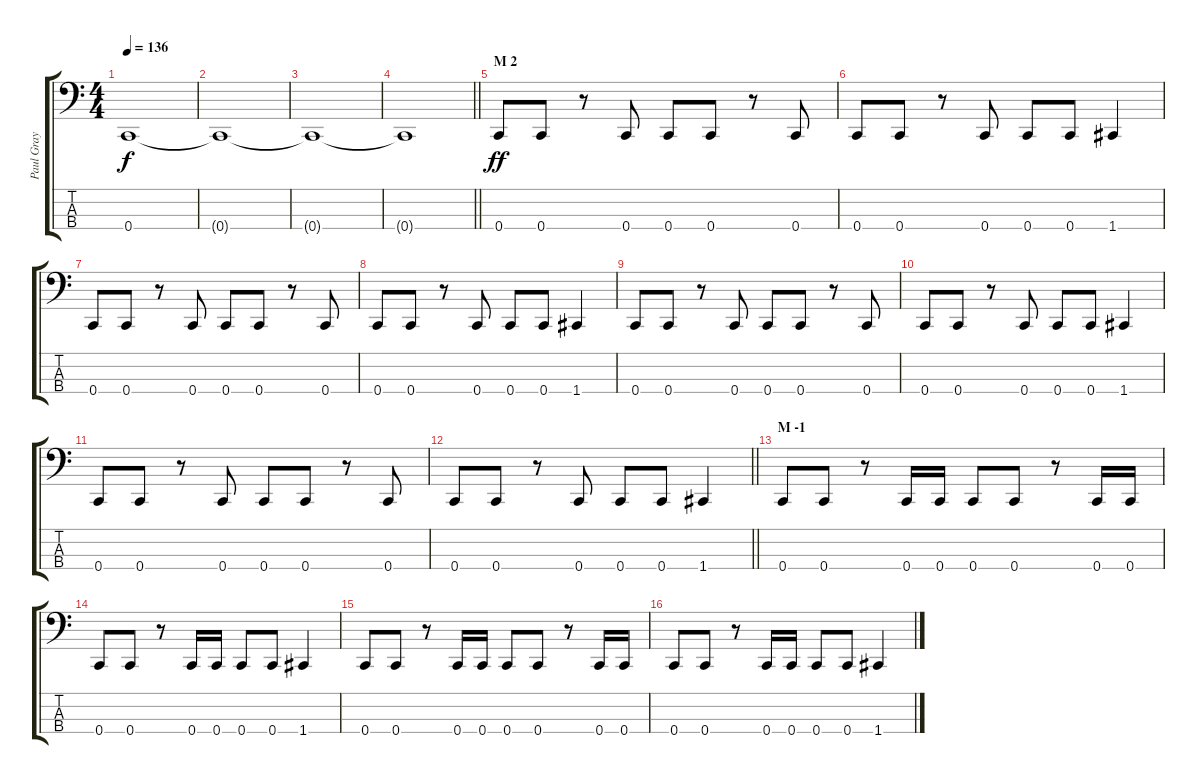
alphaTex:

\track ("Paul Gray" "Paul Gray") {instrument electricbasspick}
\staff {score tabs}
\tuning (F2 C2 G1 C1) {hide}
\ts (4 4)
\tempo 136
\clef f4
\ks c
0.4{t}.1{dy f} |
0.4{t}.1 |
0.4{t}.1 |
\barLineRight lightlight
0.4{t}.1 |
\section ("" "M 2")
0.4.8{dy ff} 0.4.8 r.8 0.4.8 0.4.8 0.4.8 r.8 0.4.8 |
0.4.8 0.4.8 r.8 0.4.8 0.4.8 0.4.8 1.4.4 |
0.4.8 0.4.8 r.8 0.4.8 0.4.8 0.4.8 r.8 0.4.8 |
0.4.8 0.4.8 r.8 0.4.8 0.4.8 0.4.8 1.4.4 |
0.4.8 0.4.8 r.8 0.4.8 0.4.8 0.4.8 r.8 0.4.8 |
0.4.8 0.4.8 r.8 0.4.8 0.4.8 0.4.8 1.4.4 |
0.4.8 0.4.8 r.8 0.4.8 0.4.8 0.4.8 r.8 0.4.8 |
\barLineRight lightlight
0.4.8 0.4.8 r.8 0.4.8 0.4.8 0.4.8 1.4.4 |
\section ("" "M -1")
0.4.8 0.4.8 r.8 0.4.16 0.4.16 0.4.8 0.4.8 r.8 0.4.16 0.4.16 |
0.4.8 0.4.8 r.8 0.4.16 0.4.16 0.4.8 0.4.8 1.4.4 |
0.4.8 0.4.8 r.8 0.4.16 0.4.16 0.4.8 0.4.8 r.8 0.4.16 0.4.16 |
0.4.8 0.4.8 r.8 0.4.16 0.4.16 0.4.8 0.4.8 1.4.4
